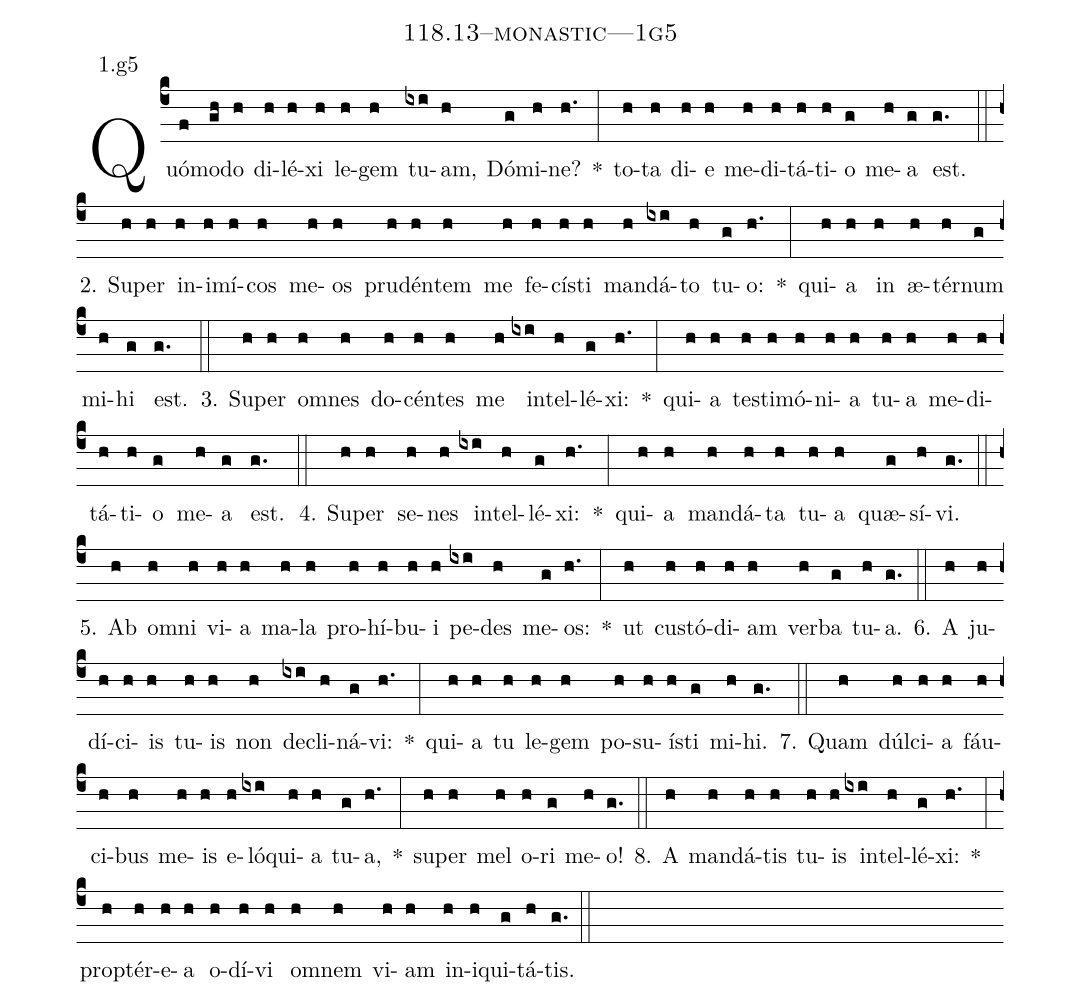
name: 118.13--monastic---1g5;
annotation: 1.g5;
%%
(c4)Quó(f)mo(gh)do(h) di(h)lé(h)xi(h) le(h)gem(h) tu(ixi)am,(h) Dó(g)mi(h)ne?(h.) *(:) to(h)ta(h) di(h)e(h) me(h)di(h)tá(h)ti(h)o(g) me(h)a(g) est.(g.) (::)
2. Su(h)per(h) in(h)i(h)mí(h)cos(h) me(h)os(h) pru(h)dén(h)tem(h) me(h) fe(h)cís(h)ti(h) man(h)dá(ixi)to(h) tu(g)o:(h.) *(:) qui(h)a(h) in(h) æ(h)tér(h)num(g) mi(h)hi(g) est.(g.) (::)
3. Su(h)per(h) om(h)nes(h) do(h)cén(h)tes(h) me(h) in(ixi)tel(h)lé(g)xi:(h.) *(:) qui(h)a(h) tes(h)ti(h)mó(h)ni(h)a(h) tu(h)a(h) me(h)di(h)tá(h)ti(h)o(g) me(h)a(g) est.(g.) (::)
4. Su(h)per(h) se(h)nes(h) in(ixi)tel(h)lé(g)xi:(h.) *(:) qui(h)a(h) man(h)dá(h)ta(h) tu(h)a(h) quæ(g)sí(h)vi.(g.) (::)
5. Ab(h) om(h)ni(h) vi(h)a(h) ma(h)la(h) pro(h)hí(h)bu(h)i(h) pe(ixi)des(h) me(g)os:(h.) *(:) ut(h) cus(h)tó(h)di(h)am(h) ver(h)ba(g) tu(h)a.(g.) (::)
6. A(h) ju(h)dí(h)ci(h)is(h) tu(h)is(h) non(h) de(ixi)cli(h)ná(g)vi:(h.) *(:) qui(h)a(h) tu(h) le(h)gem(h) po(h)su(h)ís(h)ti(g) mi(h)hi.(g.) (::)
7. Quam(h) dúl(h)ci(h)a(h) fáu(h)ci(h)bus(h) me(h)is(h) e(h)ló(ixi)qui(h)a(h) tu(g)a,(h.) *(:) su(h)per(h) mel(h) o(h)ri(g) me(h)o!(g.) (::)
8. A(h) man(h)dá(h)tis(h) tu(h)is(h) in(ixi)tel(h)lé(g)xi:(h.) *(:) prop(h)tér(h)e(h)a(h) o(h)dí(h)vi(h) om(h)nem(h) vi(h)am(h) in(h)i(h)qui(g)tá(h)tis.(g.) (::)
